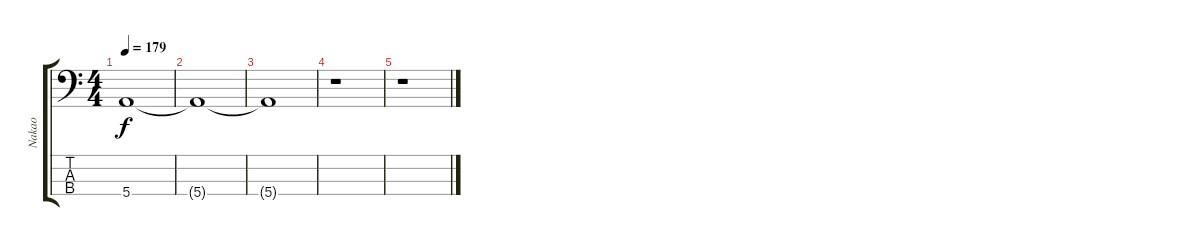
\track ("Nakao" "Nakao") {instrument electricbassfinger}
\staff {score tabs}
\tuning (G2 D2 A1 E1) {hide}
\ts (4 4)
\tempo 179
\clef f4
\ks c
5.4{t}.1{dy f} |
5.4{t}.1 |
5.4{t}.1 |
r.1 |
r.1
